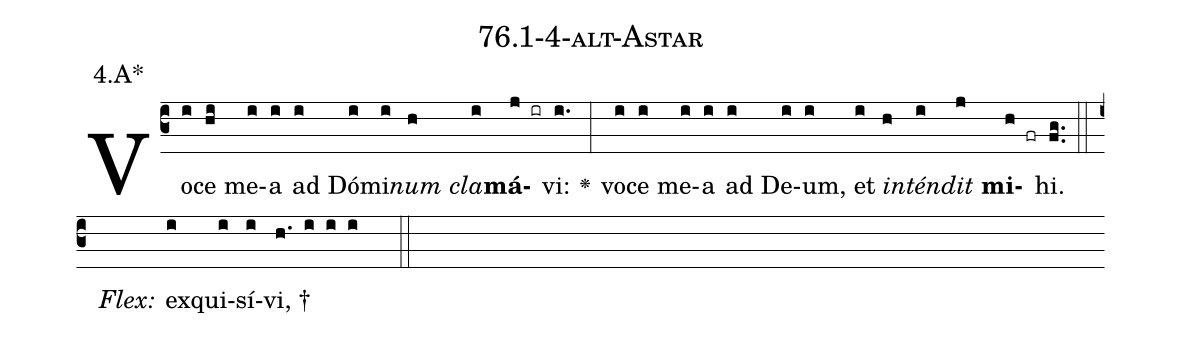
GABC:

name: 76.1-4-alt-Astar;
annotation: 4.A*;
%%
(c3)Vo(i)ce(hi) me(i)a(i) ad(i) Dó(i)mi(i)<i>num</i>(h) <i>cla</i>(i)<b>má</b>(j ir)vi:(i.) <v>\greheightstar</v>(:) vo(i)ce(i) me(i)a(i) ad(i) De(i)um,(i) et(i) <i>in</i>(h)<i>tén</i>(i)<i>dit</i>(j) <b>mi</b>(h fr)hi.(fg..) (::)
<i>Flex:</i>()  ex(i)qui(i)sí(i)vi, †(h. i i i  ::)

%E(i) u(h) o(i) u(j) a(h) e.(fg..) (::)
